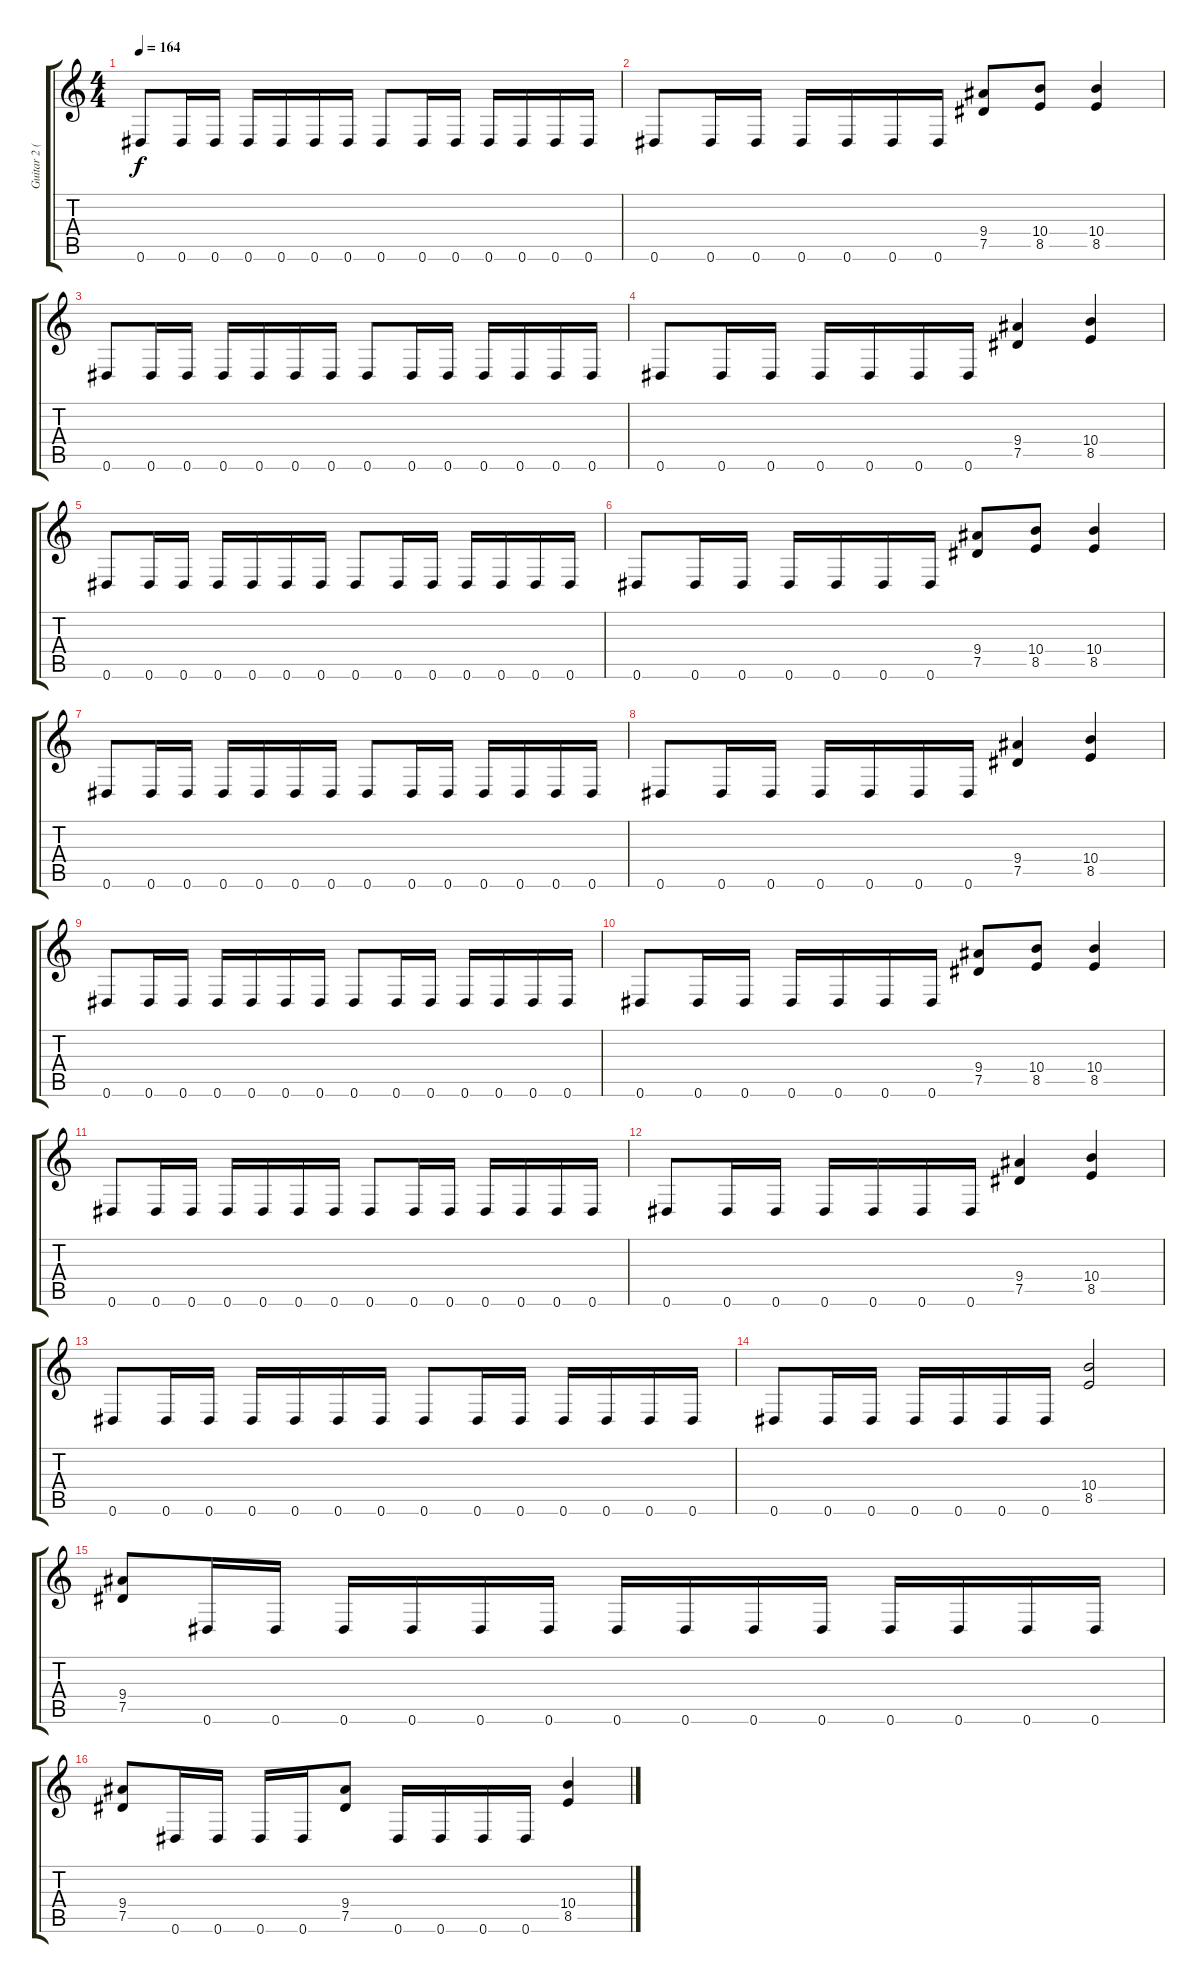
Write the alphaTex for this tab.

\track ("Guitar 2 (Kerry)" "Guitar 2 (") {instrument distortionguitar}
\staff {score tabs}
\tuning (Eb4 Bb3 Gb3 Db3 Ab2 Eb2) {hide}
\ts (4 4)
\tempo 164
\clef g2
\ks c
0.6.8{dy f} 0.6.16 0.6.16 0.6.16 0.6.16 0.6.16 0.6.16 0.6.8 0.6.16 0.6.16 0.6.16 0.6.16 0.6.16 0.6.16 |
0.6.8 0.6.16 0.6.16 0.6.16 0.6.16 0.6.16 0.6.16 (9.4 7.5).8 (10.4 8.5).8 (10.4 8.5).4 |
0.6.8 0.6.16 0.6.16 0.6.16 0.6.16 0.6.16 0.6.16 0.6.8 0.6.16 0.6.16 0.6.16 0.6.16 0.6.16 0.6.16 |
0.6.8 0.6.16 0.6.16 0.6.16 0.6.16 0.6.16 0.6.16 (9.4 7.5).4 (10.4 8.5).4 |
0.6.8 0.6.16 0.6.16 0.6.16 0.6.16 0.6.16 0.6.16 0.6.8 0.6.16 0.6.16 0.6.16 0.6.16 0.6.16 0.6.16 |
0.6.8 0.6.16 0.6.16 0.6.16 0.6.16 0.6.16 0.6.16 (9.4 7.5).8 (10.4 8.5).8 (10.4 8.5).4 |
0.6.8 0.6.16 0.6.16 0.6.16 0.6.16 0.6.16 0.6.16 0.6.8 0.6.16 0.6.16 0.6.16 0.6.16 0.6.16 0.6.16 |
0.6.8 0.6.16 0.6.16 0.6.16 0.6.16 0.6.16 0.6.16 (9.4 7.5).4 (10.4 8.5).4 |
0.6.8 0.6.16 0.6.16 0.6.16 0.6.16 0.6.16 0.6.16 0.6.8 0.6.16 0.6.16 0.6.16 0.6.16 0.6.16 0.6.16 |
0.6.8 0.6.16 0.6.16 0.6.16 0.6.16 0.6.16 0.6.16 (9.4 7.5).8 (10.4 8.5).8 (10.4 8.5).4 |
0.6.8 0.6.16 0.6.16 0.6.16 0.6.16 0.6.16 0.6.16 0.6.8 0.6.16 0.6.16 0.6.16 0.6.16 0.6.16 0.6.16 |
0.6.8 0.6.16 0.6.16 0.6.16 0.6.16 0.6.16 0.6.16 (9.4 7.5).4 (10.4 8.5).4 |
0.6.8 0.6.16 0.6.16 0.6.16 0.6.16 0.6.16 0.6.16 0.6.8 0.6.16 0.6.16 0.6.16 0.6.16 0.6.16 0.6.16 |
0.6.8 0.6.16 0.6.16 0.6.16 0.6.16 0.6.16 0.6.16 (10.4 8.5).2 |
(9.4 7.5).8{volume 11} 0.6.16 0.6.16 0.6.16 0.6.16 0.6.16 0.6.16 0.6.16 0.6.16 0.6.16 0.6.16 0.6.16 0.6.16 0.6.16 0.6.16 |
(9.4 7.5).8 0.6.16 0.6.16 0.6.16 0.6.16 (9.4 7.5).8 0.6.16 0.6.16 0.6.16 0.6.16 (10.4 8.5).4
